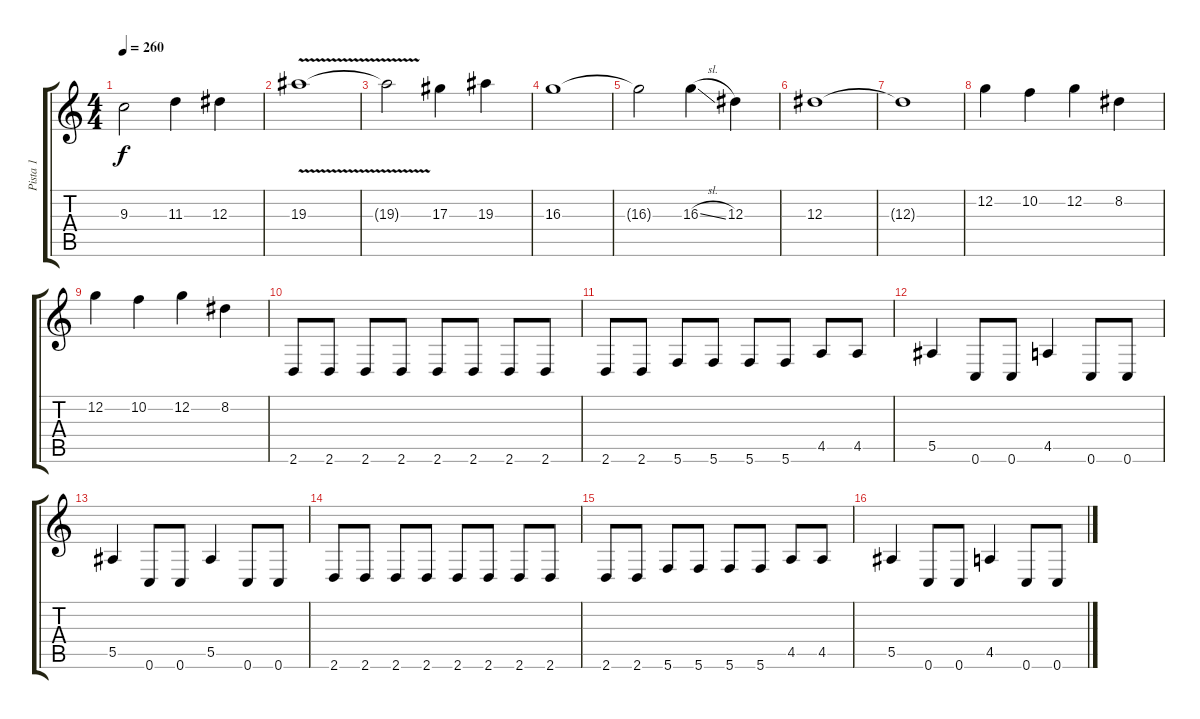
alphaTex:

\track ("Pista 1" "Pista 1") {instrument distortionguitar}
\staff {score tabs}
\tuning (C4 G3 Eb3 Bb2 F2 C2) {hide}
\ts (4 4)
\tempo 260
\clef g2
\ks c
9.3{t}.2{dy f} 11.3.4 12.3.4 |
19.3{v}.1 |
19.3{t}.2 17.3.4 19.3.4 |
16.3.1 |
16.3{t}.2 16.3{sl}.4 12.3.4 |
12.3.1 |
12.3{t}.1 |
12.2.4 10.2.4 12.2.4 8.2.4 |
12.2.4 10.2.4 12.2.4 8.2.4 |
2.6.8 2.6.8 2.6.8 2.6.8 2.6.8 2.6.8 2.6.8 2.6.8 |
2.6.8 2.6.8 5.6.8 5.6.8 5.6.8 5.6.8 4.5.8 4.5.8 |
5.5.4 0.6.8 0.6.8 4.5.4 0.6.8 0.6.8 |
5.5.4 0.6.8 0.6.8 5.5.4 0.6.8 0.6.8 |
2.6.8 2.6.8 2.6.8 2.6.8 2.6.8 2.6.8 2.6.8 2.6.8 |
2.6.8 2.6.8 5.6.8 5.6.8 5.6.8 5.6.8 4.5.8 4.5.8 |
5.5.4 0.6.8 0.6.8 4.5.4 0.6.8 0.6.8
